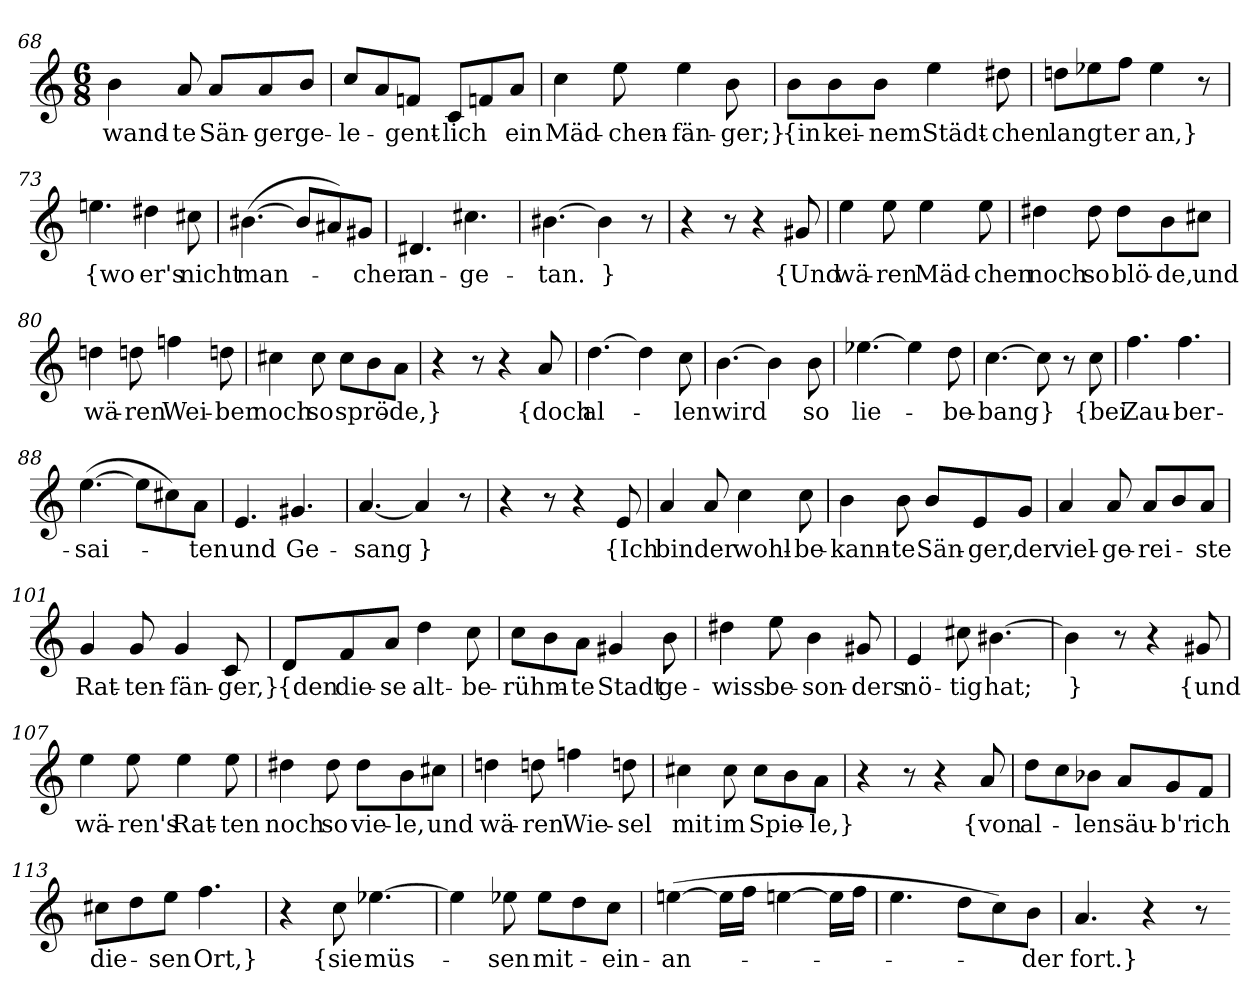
**kern	**text
*part1	*part1
*staff1	*staff1
*clefG2	*
*k[]	*
*M6/8	*
=68	=68
4b	-wand-
8a	-te
8a/L	Sän-
8a/	-ger
8b/J	ge-
=69	=69
8cc/L	-le-
8a/	.
8fn/J	-gent-
8c/L	-lich
8fn/	.
8a/J	ein
=70	=70
4cc	Mäd-
8ee	-chen-
4ee	-fän-
8b	-ger;}
=71	=71
8b\L	{in
8b\	kei-
8b\J	-nem
4ee	Städt-
8dd#X	-chen
=72	=72
8ddn\L	langt
8ee-X\	.
8ff\J	er
4ee-	an,}
8r	.
=73	=73
4.een	{wo
4dd#X	er's
8cc#X	nicht
=74	=74
([4.b#X	man-
8b#/L]	.
8a#X/)	.
8g#X/J	-cher
=75	=75
4.d#X	an-
4.cc#X	-ge-
=76	=76
[4.b#X	-tan.
4b#]	}
8r	.
=77	=77
4r	.
8r	.
4r	.
8g#X	{Und
=78	=78
4ee	wä-
8ee	-ren
4ee	Mäd-
8ee	-chen
=79	=79
4dd#X	noch
8dd#	so
8dd#\L	blö-
8b\	-de,
8cc#X\J	und
=80	=80
4ddn	wä-
8ddn	-ren
4ffn	Wei-
8ddn	-ber
=81	=81
4cc#X	noch
8cc#	so
8cc#\L	sprö-
8b\	.
8a\J	-de,}
=82	=82
4r	.
8r	.
4r	.
8a	{doch
=83	=83
[4.dd	al-
4dd]	.
8cc	-len
=84	=84
[4.b	wird
4b]	.
8b	so
=85	=85
[4.ee-X	lie-
4ee-]	.
8dd	-be-
=86	=86
[4.cc	-bang
8cc]	}
8r	.
8cc	{bei
=87	=87
4.ff	Zau-
4.ff	-ber-
=88	=88
([4.ee	-sai-
8ee\L]	.
8cc#X\)	.
8a\J	-ten
=89	=89
4.e	und
4.g#X	Ge-
=90	=90
[4.a	-sang
4a]	}
8r	.
=97	=97
4r	.
8r	.
4r	.
8e	{Ich
=98	=98
4a	bin
8a	der
4cc	wohl-
8cc	-be-
=99	=99
4b	-kann-
8b	-te
8b/L	Sän-
8e/	-ger,
8g/J	der
=100	=100
4a	viel-
8a	-ge-
8a/L	-rei-
8b/	.
8a/J	-ste
=101	=101
4g	Rat-
8g	-ten-
4g	-fän-
8c	-ger,}
=102	=102
8d/L	{den
8f/	die-
8a/J	-se
4dd	alt-
8cc	-be-
=103	=103
8cc\L	-rühm-
8b\	.
8a\J	-te
4g#X	Stadt
8b	ge-
=104	=104
4dd#X	-wiss
8ee	be-
4b	-son-
8g#X	-ders
=105	=105
4e	nö-
8cc#X	-tig
[4.b#X	hat;
=106	=106
4b#]	}
8r	.
4r	.
8g#X	{und
=107	=107
4ee	wä-
8ee	-ren's
4ee	Rat-
8ee	-ten
=108	=108
4dd#X	noch
8dd#	so
8dd#\L	vie-
8b\	-le,
8cc#X\J	und
=109	=109
4ddn	wä-
8ddn	-ren
4ffn	Wie-
8ddn	-sel
=110	=110
4cc#X	mit
8cc#	im
8cc#\L	Spie-
8b\	.
8a\J	-le,}
=111	=111
4r	.
8r	.
4r	.
8a	{von
=112	=112
8dd\L	al-
8cc\	.
8b-X\J	-len
8a/L	säu-
8g/	-b'r
8f/J	ich
=113	=113
8cc#X\L	die-
8dd\	.
8ee\J	-sen
4.ff	Ort,}
=114	=114
4r	.
8cc	{sie
[4.ee-X	müs-
=115	=115
4ee-]	.
8ee-X	-sen
8ee-\L	mit-
8dd\	.
8cc\J	-ein-
=116	=116
([4een	-an-
16een\LL]	.
16ff\JJ	.
[4een	.
16een\LL]	.
16ff\JJ	.
=117	=117
4.ee	.
8dd\L	.
8cc\)	.
8b\J	-der
=118	=118
4.a	fort.}
4r	.
8r	.
=-	=-
*-	*-
